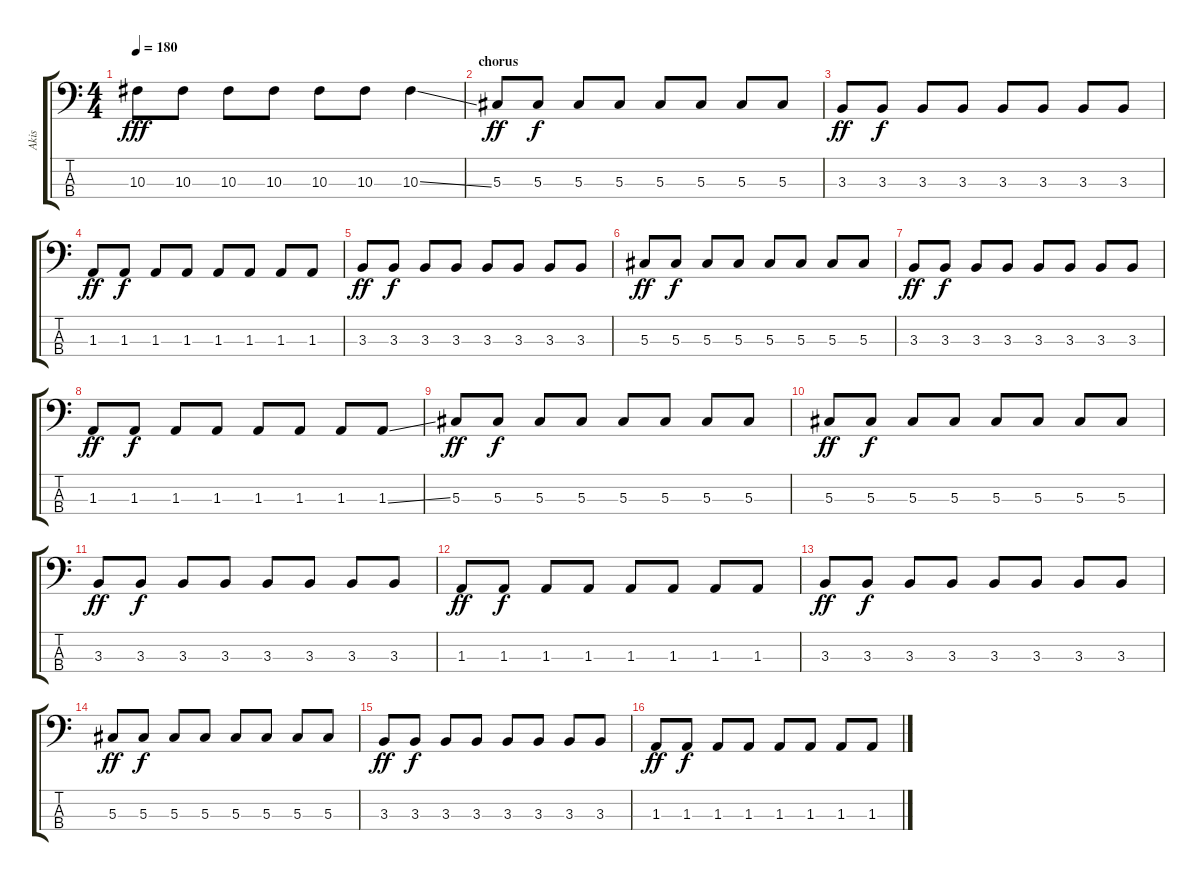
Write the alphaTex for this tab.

\track ("Akis" "Akis") {instrument electricbassfinger}
\staff {score tabs}
\tuning (Gb2 Db2 Ab1 Eb1) {hide}
\ts (4 4)
\tempo 180
\clef f4
\ks c
10.3.8{dy fff} 10.3.8 10.3.8 10.3.8 10.3.8 10.3.8 10.3{ss}.4 |
\section ("" "chorus")
5.3.8{dy ff} 5.3.8{dy f} 5.3.8 5.3.8 5.3.8 5.3.8 5.3.8 5.3.8 |
3.3.8{dy ff} 3.3.8{dy f} 3.3.8 3.3.8 3.3.8 3.3.8 3.3.8 3.3.8 |
1.3.8{dy ff} 1.3.8{dy f} 1.3.8 1.3.8 1.3.8 1.3.8 1.3.8 1.3.8 |
3.3.8{dy ff} 3.3.8{dy f} 3.3.8 3.3.8 3.3.8 3.3.8 3.3.8 3.3.8 |
5.3.8{dy ff} 5.3.8{dy f} 5.3.8 5.3.8 5.3.8 5.3.8 5.3.8 5.3.8 |
3.3.8{dy ff} 3.3.8{dy f} 3.3.8 3.3.8 3.3.8 3.3.8 3.3.8 3.3.8 |
1.3.8{dy ff} 1.3.8{dy f} 1.3.8 1.3.8 1.3.8 1.3.8 1.3.8 1.3{ss}.8 |
5.3.8{dy ff} 5.3.8{dy f} 5.3.8 5.3.8 5.3.8 5.3.8 5.3.8 5.3.8 |
5.3.8{dy ff} 5.3.8{dy f} 5.3.8 5.3.8 5.3.8 5.3.8 5.3.8 5.3.8 |
3.3.8{dy ff} 3.3.8{dy f} 3.3.8 3.3.8 3.3.8 3.3.8 3.3.8 3.3.8 |
1.3.8{dy ff} 1.3.8{dy f} 1.3.8 1.3.8 1.3.8 1.3.8 1.3.8 1.3.8 |
3.3.8{dy ff} 3.3.8{dy f} 3.3.8 3.3.8 3.3.8 3.3.8 3.3.8 3.3.8 |
5.3.8{dy ff} 5.3.8{dy f} 5.3.8 5.3.8 5.3.8 5.3.8 5.3.8 5.3.8 |
3.3.8{dy ff} 3.3.8{dy f} 3.3.8 3.3.8 3.3.8 3.3.8 3.3.8 3.3.8 |
1.3.8{dy ff} 1.3.8{dy f} 1.3.8 1.3.8 1.3.8 1.3.8 1.3.8 1.3{ss}.8
